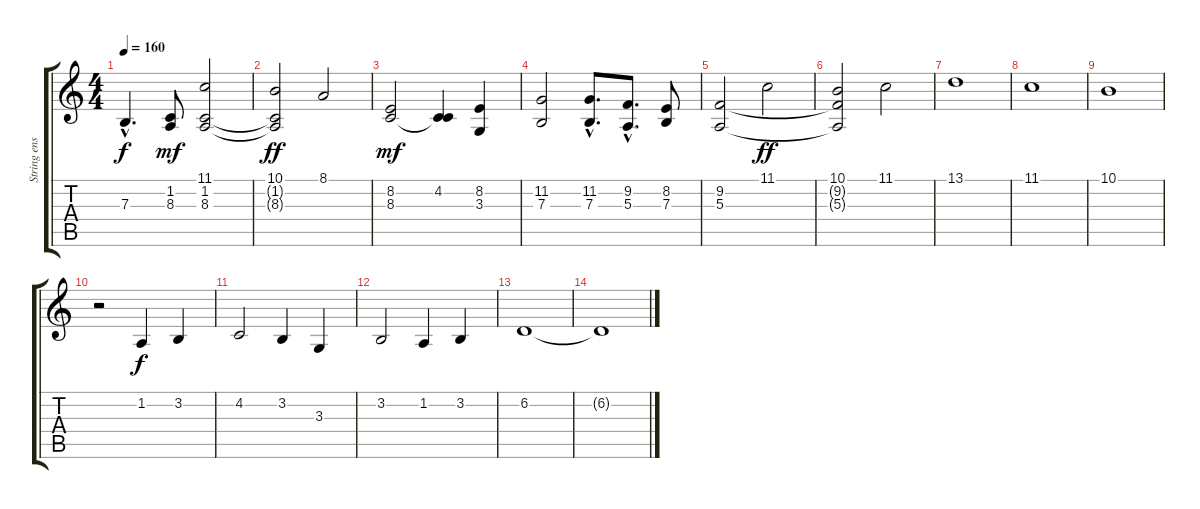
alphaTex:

\track ("String ensemble" "String ens") {instrument choiraahs}
\staff {score tabs}
\tuning (Db4 Ab3 E3 B2 Gb2 Db2) {hide}
\ts (4 4)
\tempo 160
\clef g2
\ks c
7.3{hac}.4{d dy f} (1.2 8.3).8{dy mf} (11.1 1.2 8.3).2 |
(10.1 1.2{t} 8.3{t}).2{dy ff} 8.1.2 |
(8.2 8.3).2{dy mf} (4.2 8.3{t}).4 (8.2 3.3).4 |
(11.2 7.3).2 (11.2{hac} 7.3{hac}).8{d} (9.2{hac} 5.3{hac}).8{d} (8.2 7.3).8 |
(9.2 5.3).2 11.1.2{dy ff} |
(10.1 9.2{t} 5.3{t}).2 11.1.2 |
13.1.1 |
11.1.1 |
10.1.1 |
r.2 1.2.4{dy f} 3.2.4 |
4.2.2 3.2.4 3.3.4 |
3.2.2 1.2.4 3.2.4 |
6.2.1 |
6.2{t}.1
